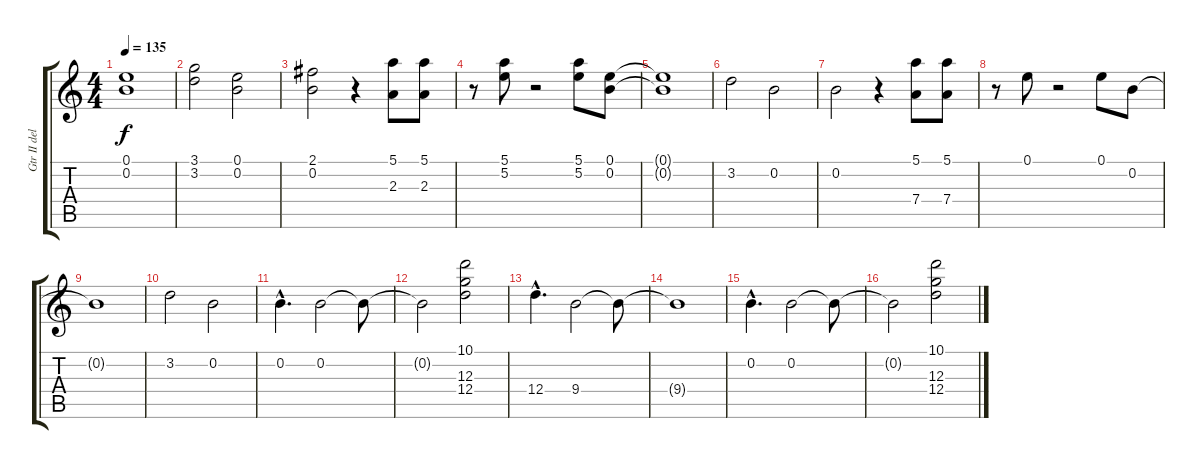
\track ("Gtr II delay" "Gtr II del") {instrument distortionguitar}
\staff {score tabs}
\tuning (E4 B3 G3 D3 A2 E2) {hide}
\ts (4 4)
\tempo 135
\clef g2
\ks c
(0.1{t} 0.2{t}).1{dy f} |
(3.1 3.2).2 (0.1 0.2).2 |
(2.1 0.2).2 r.4 (5.1 2.3).8 (5.1 2.3).8 |
r.8 (5.1 5.2).8 r.2 (5.1 5.2).8 (0.1 0.2).8 |
(0.1{t} 0.2{t}).1 |
3.2.2 0.2.2 |
0.2.2 r.4 (5.1 7.4).8 (5.1 7.4).8 |
r.8 0.1.8 r.2 0.1.8 0.2.8 |
0.2{t}.1 |
3.2.2 0.2.2 |
0.2{hac}.4{d} 0.2.2 0.2{t}.8 |
0.2{t}.2 (10.1 12.3 12.4).2 |
12.4{hac}.4{d} 9.4.2 9.4{t}.8 |
9.4{t}.1 |
0.2{hac}.4{d} 0.2.2 0.2{t}.8 |
0.2{t}.2 (10.1 12.3 12.4).2
